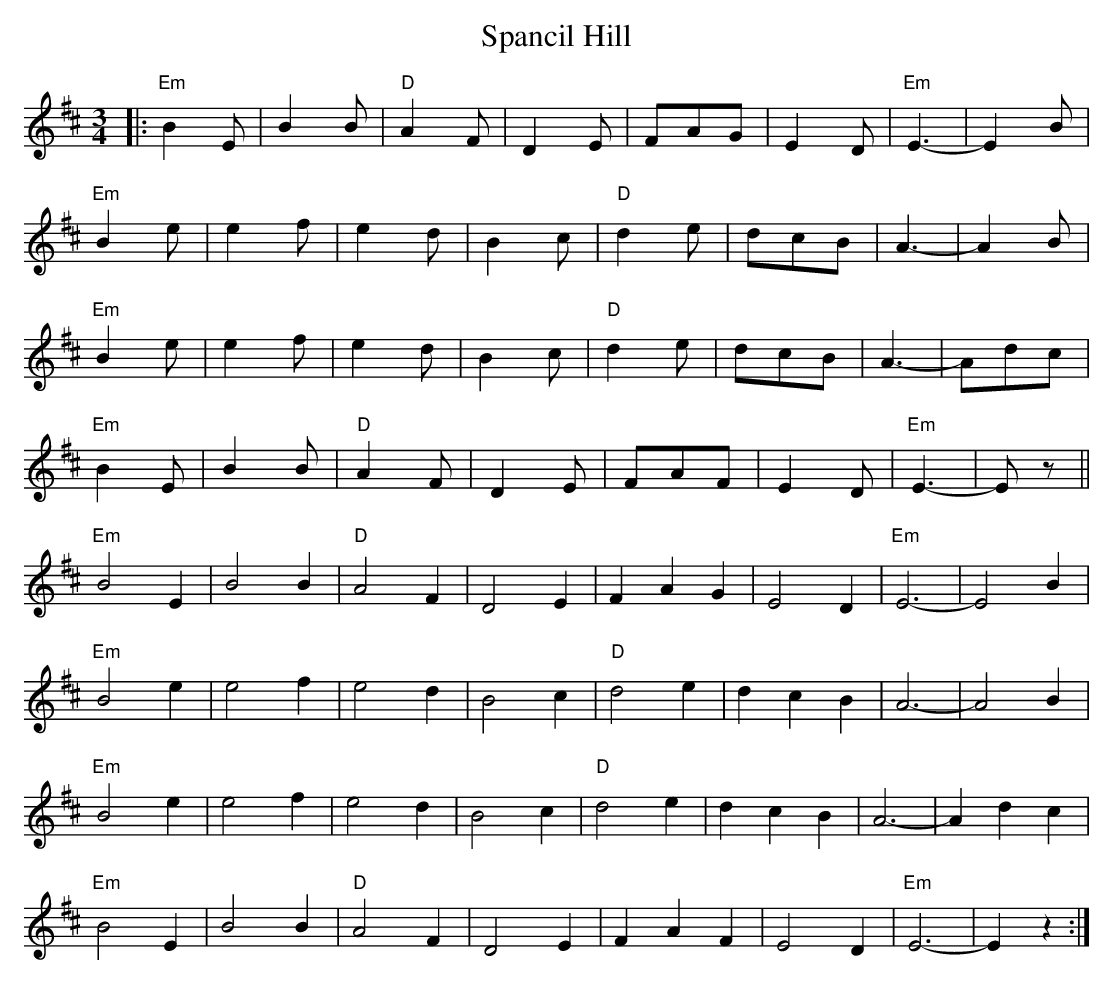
X:1
T: Spancil Hill
M: 3/4
L: 1/8
K: Edor
|:"Em"B2E|B2B|"D"A2F|D2E|FAG|E2D|"Em"E3-|E2B|
"Em"B2e|e2f|e2d|B2c|"D"d2e|dcB|A3-|A2B|
"Em"B2e|e2f|e2d|B2c|"D"d2e|dcB|A3-|Adc|
"Em"B2E|B2B|"D"A2F|D2E|FAF|E2D|"Em"E3-|Ez||
"Em" B4 E2|B4 B2|"D" A4 F2|D4 E2|F2 A2 G2|E4 D2|"Em" E6-|E4 B2|
"Em" B4 e2|e4 f2|e4 d2|B4 c2|"D" d4 e2|d2 c2 B2|A6-|A4 B2|
"Em" B4 e2|e4 f2|e4 d2|B4 c2|"D" d4 e2|d2 c2 B2|A6-|A2 d2 c2|
"Em" B4 E2|B4 B2|"D" A4 F2|D4 E2|F2 A2 F2|E4 D2|"Em" E6-|E2 z2:|
